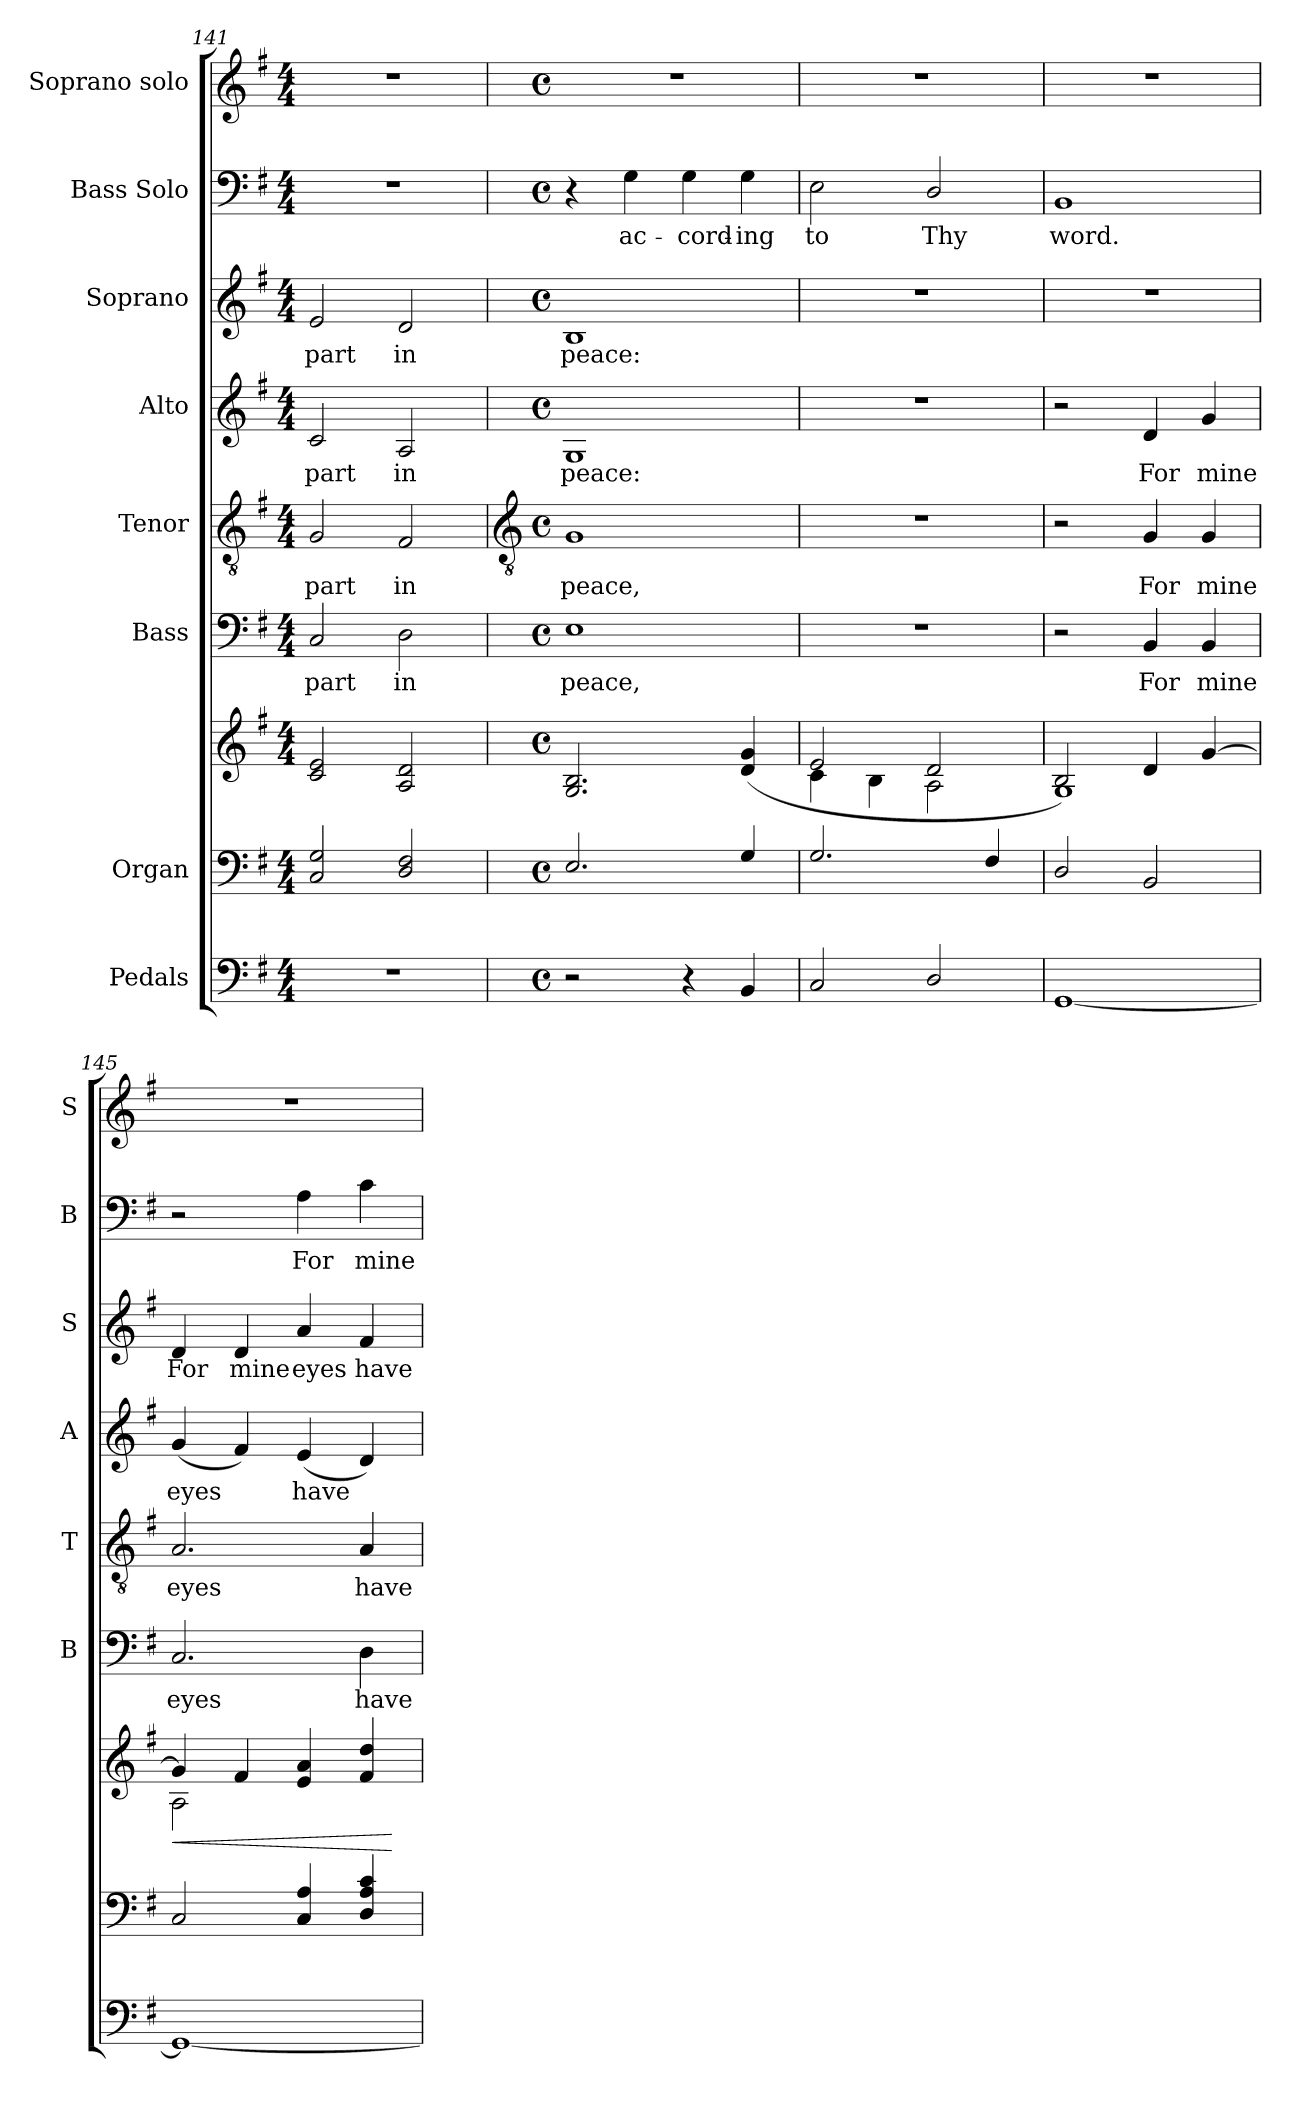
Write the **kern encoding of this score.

**kern	**kern	**kern	**dynam	**kern	**text	**kern	**text	**kern	**text	**kern	**text	**kern	**text	**kern
*part8	*part7	*part7	*part7	*part6	*part6	*part5	*part5	*part4	*part4	*part3	*part3	*part2	*part2	*part1
*staff9	*staff8	*staff7	*staff7/8	*staff6	*staff6	*staff5	*staff5	*staff4	*staff4	*staff3	*staff3	*staff2	*staff2	*staff1
*I"Pedals	*I"Organ	*	*	*I"Bass	*	*I"Tenor	*	*I"Alto	*	*I"Soprano	*	*I"Bass Solo	*	*I"Soprano solo
*	*	*	*	*I'B	*	*I'T	*	*I'A	*	*I'S	*	*I'B	*	*I'S
*clefF4	*clefF4	*clefG2	*	*clefF4	*	*clefGv2	*	*clefG2	*	*clefG2	*	*clefF4	*	*clefG2
*k[f#]	*k[f#]	*k[f#]	*	*k[f#]	*	*k[f#]	*	*k[f#]	*	*k[f#]	*	*k[f#]	*	*k[f#]
*G:	*G:	*G:	*	*G:	*	*G:	*	*G:	*	*G:	*	*G:	*	*G:
*M4/4	*M4/4	*M4/4	*	*M4/4	*	*M4/4	*	*M4/4	*	*M4/4	*	*M4/4	*	*M4/4
=141	=141	=141	=141	=141	=141	=141	=141	=141	=141	=141	=141	=141	=141	=141
*	*^	*^	*	*	*	*	*	*	*	*	*	*	*	*
!	!	!	!	!	!	!	!LO:LY:b	!	!LO:LY:b	!	!LO:LY:b	!	!LO:LY:b	!	!	!
1r	2C/ 2G/	2ryy	2c/ 2e/	2ryy	.	2C	-part	2G	-part	2c	-part	2e	-part	1r	.	1r
!	!	!	!	!	!	!	!LO:LY:b	!	!LO:LY:b	!	!LO:LY:b	!	!LO:LY:b	!	!	!
.	2D/ 2F#/	2ryy	2A/ 2d/	2ryy	.	2D	in	2F#	in	2A	in	2d	in	.	.	.
!!LO:LB:g=z
=142	=142	=142	=142	=142	=142	=142	=142	=142	=142	=142	=142	=142	=142	=142	=142	=142
*	*	*	*	*	*	*	*	*clefGv2	*	*	*	*	*	*	*	*
*M4/4	*M4/4	*	*M4/4	*	*	*M4/4	*	*M4/4	*	*M4/4	*	*M4/4	*	*M4/4	*	*M4/4
*met(c)	*met(c)	*	*met(c)	*	*	*met(c)	*	*met(c)	*	*met(c)	*	*met(c)	*	*met(c)	*	*met(c)
!	!	!	!	!	!	!	!LO:LY:b	!	!LO:LY:b	!	!LO:LY:b	!	!LO:LY:b	!	!	!
2r	2.E/	2ryy	2.G/ 2.B/	2ryy	.	1E	peace,	1G	peace,	1G	peace:	1B	peace:	4r	.	1r
!	!	!	!	!	!	!	!	!	!	!	!	!	!	!	!LO:LY:b	!
.	.	.	.	.	.	.	.	.	.	.	.	.	.	4G	ac-	.
!	!	!	!	!	!	!	!	!	!	!	!	!	!	!	!LO:LY:b	!
4r	.	2ryy	.	2ryy	.	.	.	.	.	.	.	.	.	4G	-cord-	.
!	!	!	!	!	!	!	!	!	!	!	!	!	!	!	!LO:LY:b	!
4BB	4G/	.	(>4d/ 4g/	.	.	.	.	.	.	.	.	.	.	4G	-ing	.
=143	=143	=143	=143	=143	=143	=143	=143	=143	=143	=143	=143	=143	=143	=143	=143	=143
!	!	!	!	!	!	!	!	!	!	!	!	!	!	!	!LO:LY:b	!
2C	2.G/	2ryy	2e/	4c\	.	1r	.	1r	.	1r	.	1r	.	2E	to	1r
.	.	.	.	4B\	.	.	.	.	.	.	.	.	.	.	.	.
!	!	!	!	!	!	!	!	!	!	!	!	!	!	!	!LO:LY:b	!
2D/	.	2ryy	2d/	2A\	.	.	.	.	.	.	.	.	.	2D/	Thy	.
.	4F#/	.	.	.	.	.	.	.	.	.	.	.	.	.	.	.
=144	=144	=144	=144	=144	=144	=144	=144	=144	=144	=144	=144	=144	=144	=144	=144	=144
!	!	!	!	!	!	!	!	!	!	!	!	!	!	!	!LO:LY:b	!
[1GG	2D/	2ryy	2B/)	1G\	.	2r	.	2r	.	2r	.	1r	.	1BB	word.	1r
!	!	!	!	!	!	!	!LO:LY:b	!	!LO:LY:b	!	!LO:LY:b	!	!	!	!	!
.	2BB/	2ryy	4d/	.	.	4BB	For	4G	For	4d	For	.	.	.	.	.
!	!	!	!	!	!	!	!LO:LY:b	!	!LO:LY:b	!	!LO:LY:b	!	!	!	!	!
.	.	.	[4g/	.	.	4BB	mine	4G	mine	4g	mine	.	.	.	.	.
=145	=145	=145	=145	=145	=145	=145	=145	=145	=145	=145	=145	=145	=145	=145	=145	=145
!	!	!	!	!	!LO:HP:b	!	!LO:LY:b	!	!LO:LY:b	!	!LO:LY:b	!	!LO:LY:b	!	!	!
1GG_	2C/	2ryy	4g/]	2A\	<	2.C	eyes	2.A	eyes	(<4g	eyes	4d	For	2r	.	1r
!	!	!	!	!	!	!	!	!	!	!	!	!	!LO:LY:b	!	!	!
.	.	.	4f#/	.	.	.	.	.	.	4f#)	.	4d	mine	.	.	.
!	!	!	!	!	!	!	!	!	!	!	!LO:LY:b	!	!LO:LY:b	!	!LO:LY:b	!
.	4C/ 4A/	2ryy	4e/ 4a/	2ryy	.	.	.	.	.	(<4e	have	4a	eyes	4A	For	.
!	!	!	!	!	!	!	!LO:LY:b	!	!LO:LY:b	!	!	!	!LO:LY:b	!	!LO:LY:b	!
.	4D/ 4A/ 4c/	.	4f#/ 4dd/	.	.	4D	have	4A	have	4d)	.	4f#	have	4c	mine	.
*	*v	*v	*	*	*	*	*	*	*	*	*	*	*	*	*	*
*	*	*v	*v	*	*	*	*	*	*	*	*	*	*	*	*
.	.	.	[	.	.	.	.	.	.	.	.	.	.	.
=	=	=	=	=	=	=	=	=	=	=	=	=	=	=
*-	*-	*-	*-	*-	*-	*-	*-	*-	*-	*-	*-	*-	*-	*-
